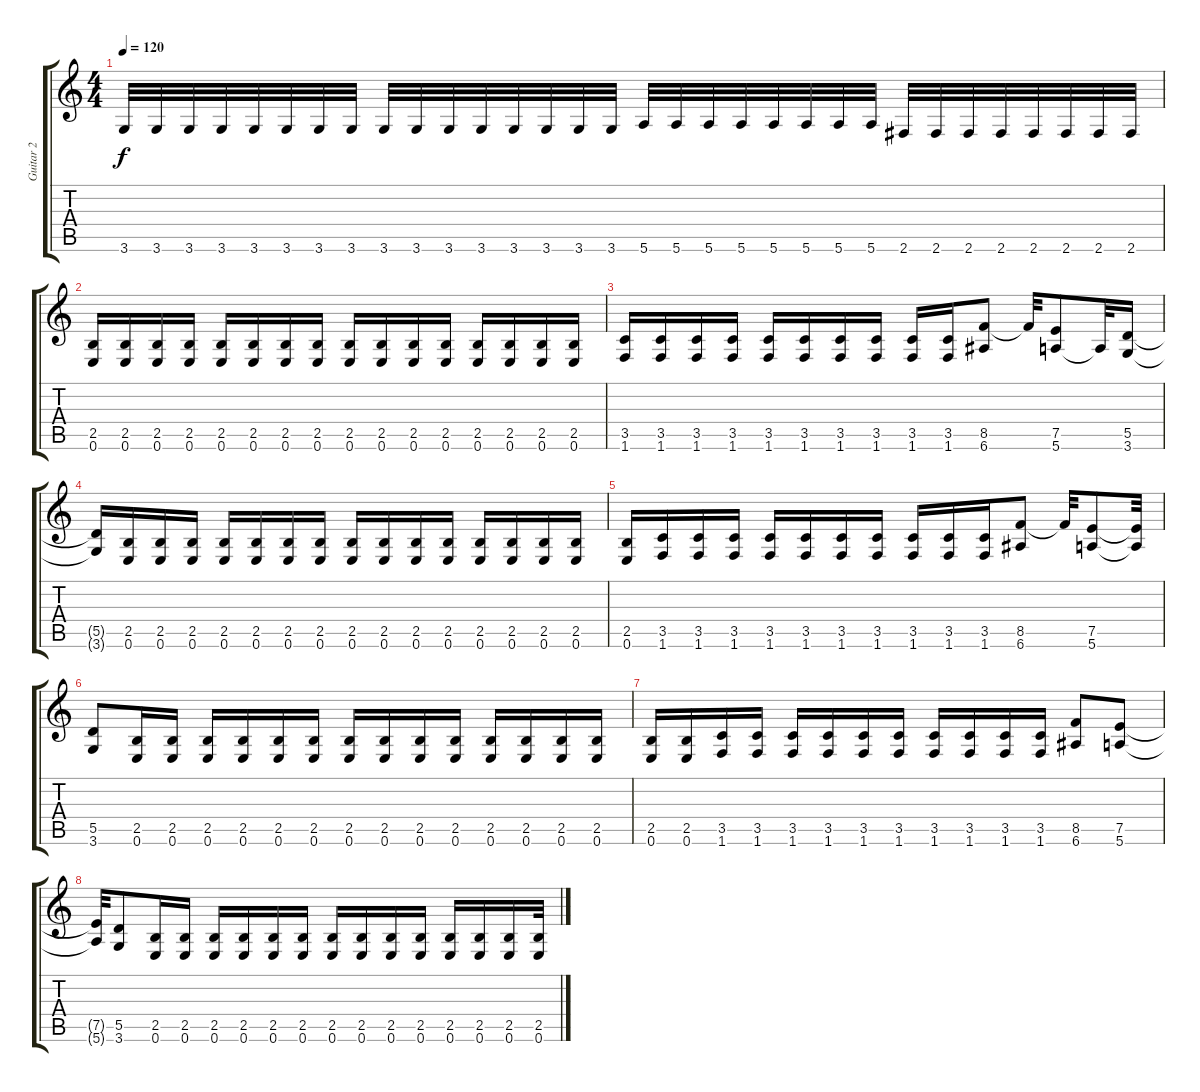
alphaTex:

\track ("Guitar 2" "Guitar 2") {instrument distortionguitar}
\staff {score tabs}
\tuning (E4 B3 G3 D3 A2 E2) {hide}
\ts (4 4)
\tempo 120
\clef g2
\ks c
3.6.32{dy f} 3.6.32 3.6.32 3.6.32 3.6.32 3.6.32 3.6.32 3.6.32 3.6.32 3.6.32 3.6.32 3.6.32 3.6.32 3.6.32 3.6.32 3.6.32 5.6.32 5.6.32 5.6.32 5.6.32 5.6.32 5.6.32 5.6.32 5.6.32 2.6.32 2.6.32 2.6.32 2.6.32 2.6.32 2.6.32 2.6.32 2.6.32 |
(2.5 0.6).16 (2.5 0.6).16 (2.5 0.6).16 (2.5 0.6).16 (2.5 0.6).16 (2.5 0.6).16 (2.5 0.6).16 (2.5 0.6).16 (2.5 0.6).16 (2.5 0.6).16 (2.5 0.6).16 (2.5 0.6).16 (2.5 0.6).16 (2.5 0.6).16 (2.5 0.6).16 (2.5 0.6).16 |
(3.5 1.6).16 (3.5 1.6).16 (3.5 1.6).16 (3.5 1.6).16 (3.5 1.6).16 (3.5 1.6).16 (3.5 1.6).16 (3.5 1.6).16 (3.5 1.6).16 (3.5 1.6).16 (8.5 6.6).8 8.5{t}.32 (7.5 5.6).8 5.6{t}.32 (5.5 3.6).16 |
(5.5{t} 3.6{t}).16 (2.5 0.6).16 (2.5 0.6).16 (2.5 0.6).16 (2.5 0.6).16 (2.5 0.6).16 (2.5 0.6).16 (2.5 0.6).16 (2.5 0.6).16 (2.5 0.6).16 (2.5 0.6).16 (2.5 0.6).16 (2.5 0.6).16 (2.5 0.6).16 (2.5 0.6).16 (2.5 0.6).16 |
(2.5 0.6).16 (3.5 1.6).16 (3.5 1.6).16 (3.5 1.6).16 (3.5 1.6).16 (3.5 1.6).16 (3.5 1.6).16 (3.5 1.6).16 (3.5 1.6).16 (3.5 1.6).16 (3.5 1.6).16 (8.5 6.6).8 8.5{t}.32 (7.5 5.6).8 (7.5{t} 5.6{t}).32 |
(5.5 3.6).8 (2.5 0.6).16 (2.5 0.6).16 (2.5 0.6).16 (2.5 0.6).16 (2.5 0.6).16 (2.5 0.6).16 (2.5 0.6).16 (2.5 0.6).16 (2.5 0.6).16 (2.5 0.6).16 (2.5 0.6).16 (2.5 0.6).16 (2.5 0.6).16 (2.5 0.6).16 |
(2.5 0.6).16 (2.5 0.6).16 (3.5 1.6).16 (3.5 1.6).16 (3.5 1.6).16 (3.5 1.6).16 (3.5 1.6).16 (3.5 1.6).16 (3.5 1.6).16 (3.5 1.6).16 (3.5 1.6).16 (3.5 1.6).16 (8.5 6.6).8 (7.5 5.6).8 |
(7.5{t} 5.6{t}).32 (5.5 3.6).8 (2.5 0.6).16 (2.5 0.6).16 (2.5 0.6).16 (2.5 0.6).16 (2.5 0.6).16 (2.5 0.6).16 (2.5 0.6).16 (2.5 0.6).16 (2.5 0.6).16 (2.5 0.6).16 (2.5 0.6).16 (2.5 0.6).16 (2.5 0.6).16 (2.5 0.6).32
